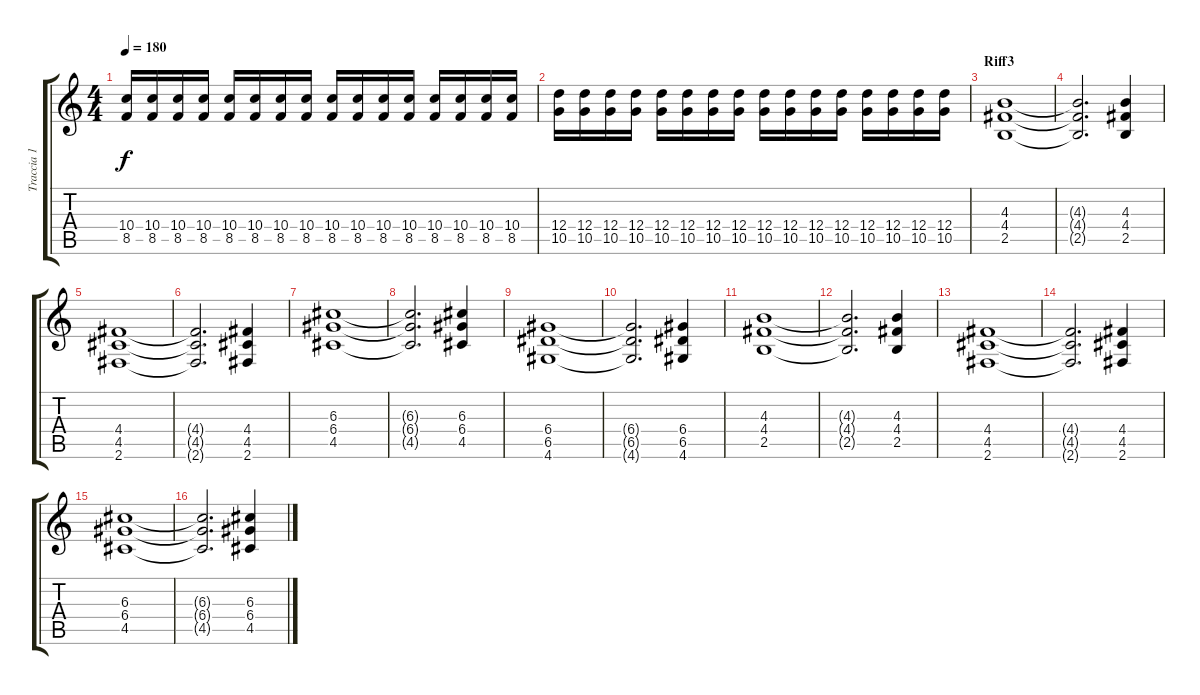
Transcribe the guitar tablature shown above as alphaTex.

\track ("Traccia 1" "Traccia 1") {instrument overdrivenguitar}
\staff {score tabs}
\tuning (E4 B3 G3 D3 A2 E2) {hide}
\ts (4 4)
\tempo 180
\clef g2
\ks c
(10.4 8.5).16{dy f} (10.4 8.5).16 (10.4 8.5).16 (10.4 8.5).16 (10.4 8.5).16 (10.4 8.5).16 (10.4 8.5).16 (10.4 8.5).16 (10.4 8.5).16 (10.4 8.5).16 (10.4 8.5).16 (10.4 8.5).16 (10.4 8.5).16 (10.4 8.5).16 (10.4 8.5).16 (10.4 8.5).16 |
(12.4 10.5).16 (12.4 10.5).16 (12.4 10.5).16 (12.4 10.5).16 (12.4 10.5).16 (12.4 10.5).16 (12.4 10.5).16 (12.4 10.5).16 (12.4 10.5).16 (12.4 10.5).16 (12.4 10.5).16 (12.4 10.5).16 (12.4 10.5).16 (12.4 10.5).16 (12.4 10.5).16 (12.4 10.5).16 |
\section ("" "Riff3")
(4.3 4.4 2.5).1 |
(4.3{t} 4.4{t} 2.5{t}).2{d} (4.3 4.4 2.5).4 |
(4.4 4.5 2.6).1 |
(4.4{t} 4.5{t} 2.6{t}).2{d} (4.4 4.5 2.6).4 |
(6.3 6.4 4.5).1 |
(6.3{t} 6.4{t} 4.5{t}).2{d} (6.3 6.4 4.5).4 |
(6.4 6.5 4.6).1 |
(6.4{t} 6.5{t} 4.6{t}).2{d} (6.4 6.5 4.6).4 |
(4.3 4.4 2.5).1 |
(4.3{t} 4.4{t} 2.5{t}).2{d} (4.3 4.4 2.5).4 |
(4.4 4.5 2.6).1 |
(4.4{t} 4.5{t} 2.6{t}).2{d} (4.4 4.5 2.6).4 |
(6.3 6.4 4.5).1 |
(6.3{t} 6.4{t} 4.5{t}).2{d} (6.3 6.4 4.5).4
